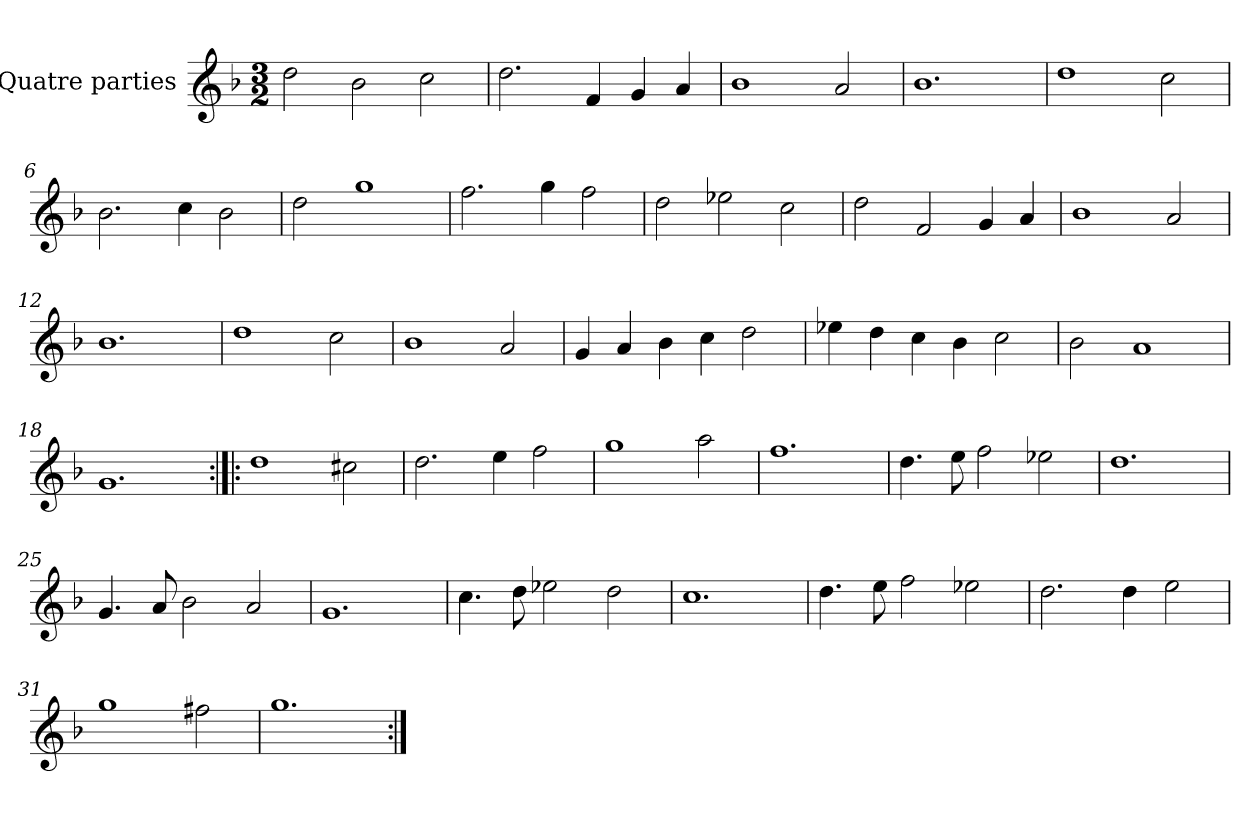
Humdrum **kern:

**kern
*part1
*staff1
*I"Quatre parties
*clefG2
*k[b-]
*M3/2
*MM180
=1
2dd\
2b-\
2cc\
=2
2.dd\
4f/
4g/
4a/
=3
1b-
2a/
=4
1.b-
=5
1dd
2cc\
=6
2.b-\
4cc\
2b-\
=7
2dd\
1gg
=8
2.ff\
4gg\
2ff\
=9
2dd\
2ee-X\
2cc\
=10
2dd\
2f/
4g/
4a/
=11
1b-
2a/
=12
1.b-
=13
1dd
2cc\
=14
1b-
2a/
=15
4g/
4a/
4b-\
4cc\
2dd\
=16
4ee-X\
4dd\
4cc\
4b-\
2cc\
=17
2b-\
1a
=18
1.g
=19:|!|:
1dd
2cc#X\
=20
2.dd\
4ee\
2ff\
=21
1gg
2aa\
=22
1.ff
=23
4.dd\
8ee\
2ff\
2ee-X\
=24
1.dd
=25
4.g/
8a/
2b-\
2a/
=26
1.g
=27
4.cc\
8dd\
2ee-X\
2dd\
=28
1.cc
=29
4.dd\
8ee\
2ff\
2ee-X\
=30
2.dd\
4dd\
2ee\
=31
1gg
2ff#X\
=32
1.gg
=:|!
*-
